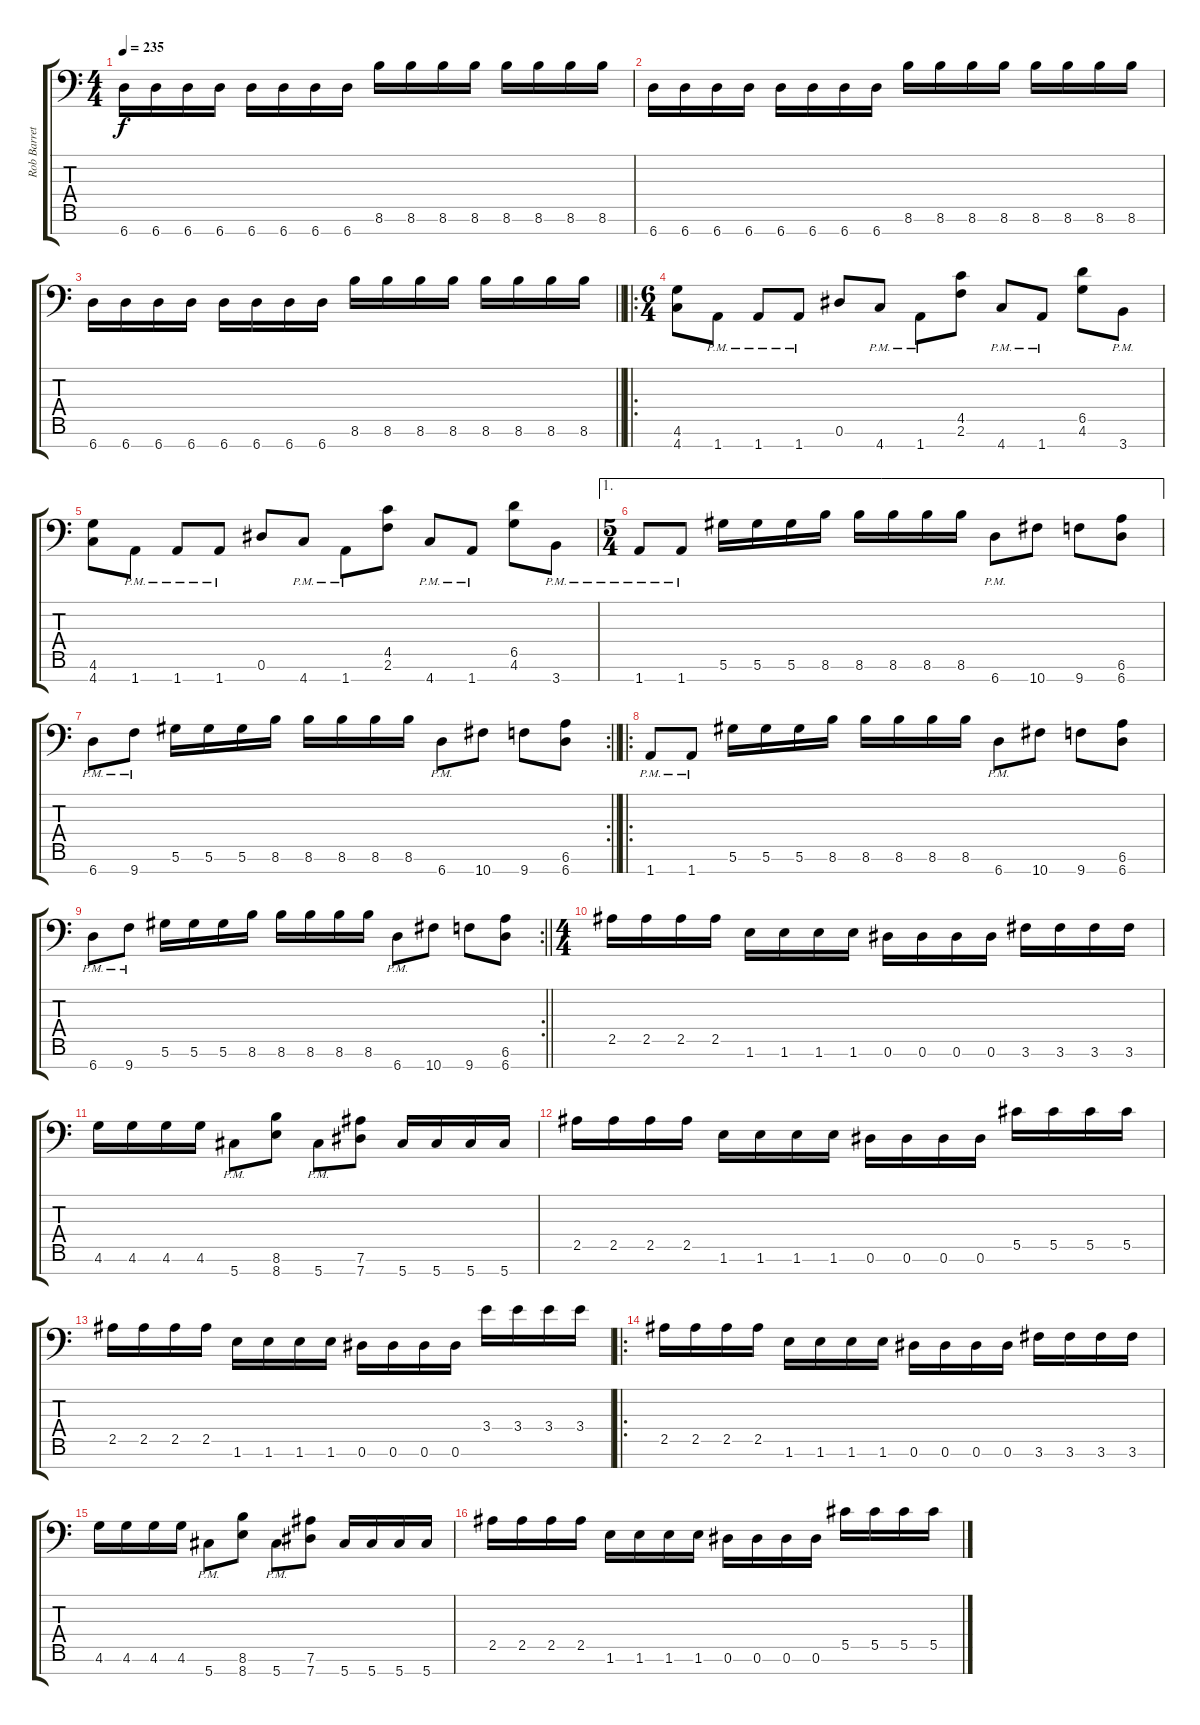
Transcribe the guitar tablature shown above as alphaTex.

\track ("Rob Barrett" "Rob Barret") {instrument distortionguitar}
\staff {score tabs}
\tuning (Eb4 Bb3 Gb3 Db3 Ab2 Eb2 Ab1) {hide}
\ts (4 4)
\tempo 235
\clef f4
\ks c
6.7.16{dy f} 6.7.16 6.7.16 6.7.16 6.7.16 6.7.16 6.7.16 6.7.16 8.6.16 8.6.16 8.6.16 8.6.16 8.6.16 8.6.16 8.6.16 8.6.16 |
6.7.16 6.7.16 6.7.16 6.7.16 6.7.16 6.7.16 6.7.16 6.7.16 8.6.16 8.6.16 8.6.16 8.6.16 8.6.16 8.6.16 8.6.16 8.6.16 |
\barLineRight lightlight
6.7.16 6.7.16 6.7.16 6.7.16 6.7.16 6.7.16 6.7.16 6.7.16 8.6.16 8.6.16 8.6.16 8.6.16 8.6.16 8.6.16 8.6.16 8.6.16 |
\ro
\ts (6 4)
\section ("" "")
(4.6 4.7).8{volume 13 balance 0} 1.7{pm}.8 1.7{pm}.8 1.7{pm}.8 0.6.8 4.7{pm}.8 1.7{pm}.8 (4.5 2.6).8 4.7{pm}.8 1.7{pm}.8 (6.5 4.6).8 3.7{pm}.8 |
(4.6 4.7).8 1.7{pm}.8 1.7{pm}.8 1.7{pm}.8 0.6.8 4.7{pm}.8 1.7{pm}.8 (4.5 2.6).8 4.7{pm}.8 1.7{pm}.8 (6.5 4.6).8 3.7{pm}.8 |
\ae 1
\ts (5 4)
1.7{pm}.8 1.7{pm}.8 5.6.16 5.6.16 5.6.16 8.6.16 8.6.16 8.6.16 8.6.16 8.6.16 6.7{pm}.8 10.7.8 9.7.8 (6.6 6.7).8 |
\rc 2
\barLineRight lightlight
6.7{pm}.8 9.7{pm}.8 5.6.16 5.6.16 5.6.16 8.6.16 8.6.16 8.6.16 8.6.16 8.6.16 6.7{pm}.8 10.7.8 9.7.8 (6.6 6.7).8 |
\ro
1.7{pm}.8 1.7{pm}.8 5.6.16 5.6.16 5.6.16 8.6.16 8.6.16 8.6.16 8.6.16 8.6.16 6.7{pm}.8 10.7.8 9.7.8 (6.6 6.7).8 |
\rc 2
\barLineRight lightlight
6.7{pm}.8 9.7{pm}.8 5.6.16 5.6.16 5.6.16 8.6.16 8.6.16 8.6.16 8.6.16 8.6.16 6.7{pm}.8 10.7.8 9.7.8 (6.6 6.7).8 |
\ts (4 4)
\section ("" "")
2.5.16 2.5.16 2.5.16 2.5.16 1.6.16 1.6.16 1.6.16 1.6.16 0.6.16 0.6.16 0.6.16 0.6.16 3.6.16 3.6.16 3.6.16 3.6.16 |
4.6.16 4.6.16 4.6.16 4.6.16 5.7{pm}.8 (8.6 8.7).8 5.7{pm}.8 (7.6 7.7).8 5.7.16 5.7.16 5.7.16 5.7.16 |
2.5.16 2.5.16 2.5.16 2.5.16 1.6.16 1.6.16 1.6.16 1.6.16 0.6.16 0.6.16 0.6.16 0.6.16 5.5.16 5.5.16 5.5.16 5.5.16 |
2.5.16 2.5.16 2.5.16 2.5.16 1.6.16 1.6.16 1.6.16 1.6.16 0.6.16 0.6.16 0.6.16 0.6.16 3.4.16 3.4.16 3.4.16 3.4.16 |
\ro
2.5.16 2.5.16 2.5.16 2.5.16 1.6.16 1.6.16 1.6.16 1.6.16 0.6.16 0.6.16 0.6.16 0.6.16 3.6.16 3.6.16 3.6.16 3.6.16 |
4.6.16 4.6.16 4.6.16 4.6.16 5.7{pm}.8 (8.6 8.7).8 5.7{pm}.8 (7.6 7.7).8 5.7.16 5.7.16 5.7.16 5.7.16 |
2.5.16 2.5.16 2.5.16 2.5.16 1.6.16 1.6.16 1.6.16 1.6.16 0.6.16 0.6.16 0.6.16 0.6.16 5.5.16 5.5.16 5.5.16 5.5.16
